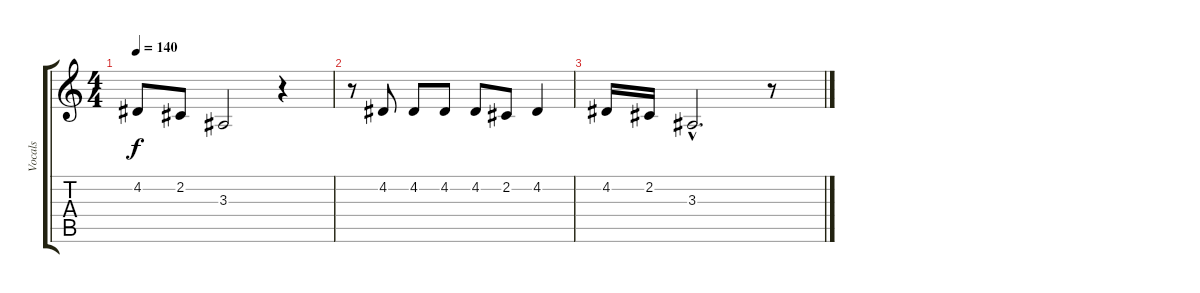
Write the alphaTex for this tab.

\track ("Vocals" "Vocals") {instrument lead2sawtooth}
\staff {score tabs}
\tuning (E4 B3 G3 D3 A2 E2) {hide}
\ts (4 4)
\tempo 140
\clef g2
\ks c
4.2.8{dy f} 2.2.8 3.3.2 r.4 |
r.8 4.2.8 4.2.8 4.2.8 4.2.8 2.2.8 4.2.4 |
4.2.16 2.2.16 3.3{hac}.2{d} r.8
